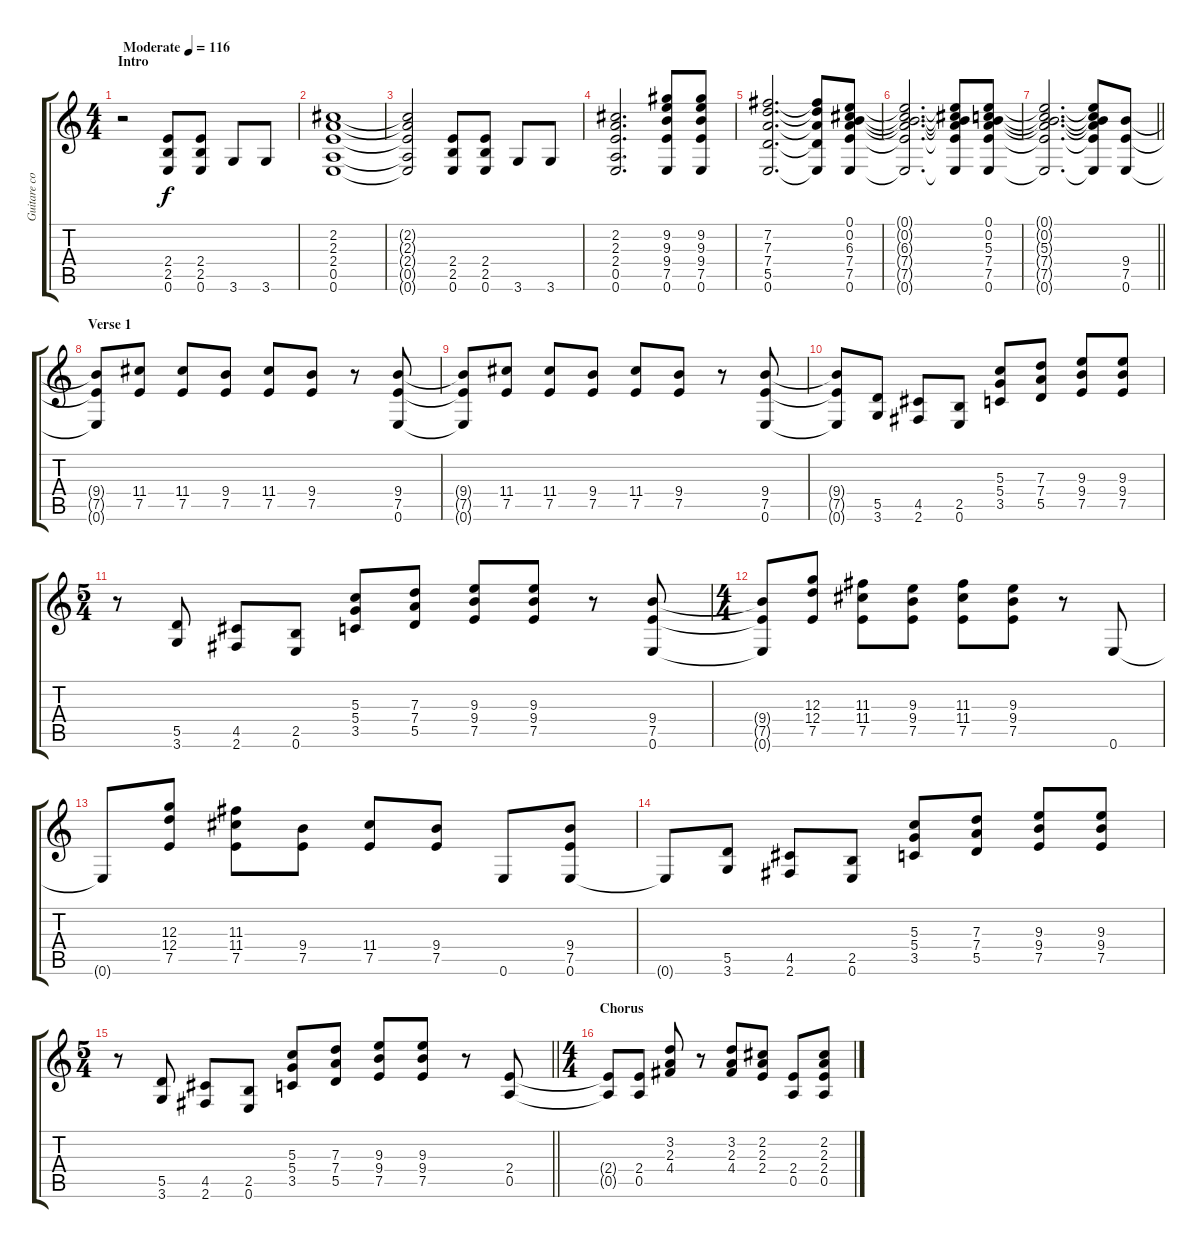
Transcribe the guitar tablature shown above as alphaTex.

\track ("Guitare complet" "Guitare co") {instrument overdrivenguitar}
\staff {score tabs}
\tuning (E4 B3 G3 D3 A2 E2) {hide}
\ts (4 4)
\section ("" "Intro")
\tempo (116 "Moderate")
\clef g2
\ks c
r.2{dy f instrument overdrivenguitar} (2.4 2.5 0.6).8 (2.4 2.5 0.6).8 3.6.8 3.6.8 |
(2.2 2.3 2.4 0.5 0.6).1 |
(2.2{t} 2.3{t} 2.4{t} 0.5{t} 0.6{t}).2 (2.4 2.5 0.6).8 (2.4 2.5 0.6).8 3.6.8 3.6.8 |
(2.2 2.3 2.4 0.5 0.6).2{d} (9.2 9.3 9.4 7.5 0.6).8 (9.2 9.3 9.4 7.5 0.6).8 |
(7.2 7.3 7.4 5.5 0.6).2{d} (7.2{t} 7.3{t} 7.4{t} 5.5{t} 0.6{t}).8 (0.1 0.2 6.3 7.4 7.5 0.6).8 |
(0.1{t} 0.2{t} 6.3{t} 7.4{t} 7.5{t} 0.6{t}).2{d} (0.1{t} 0.2{t} 6.3{t} 7.4{t} 7.5{t} 0.6{t}).8 (0.1 0.2 5.3 7.4 7.5 0.6).8 |
\barLineRight lightlight
(0.1{t} 0.2{t} 5.3{t} 7.4{t} 7.5{t} 0.6{t}).2{d} (0.1{t} 0.2{t} 5.3{t} 7.4{t} 7.5{t} 0.6{t}).8 (9.4 7.5 0.6).8 |
\section ("" "Verse 1")
(9.4{t} 7.5{t} 0.6{t}).8 (11.4 7.5).8 (11.4 7.5).8 (9.4 7.5).8 (11.4 7.5).8 (9.4 7.5).8 r.8 (9.4 7.5 0.6).8 |
(9.4{t} 7.5{t} 0.6{t}).8 (11.4 7.5).8 (11.4 7.5).8 (9.4 7.5).8 (11.4 7.5).8 (9.4 7.5).8 r.8 (9.4 7.5 0.6).8 |
(9.4{t} 7.5{t} 0.6{t}).8 (5.5 3.6).8 (4.5 2.6).8 (2.5 0.6).8 (5.3 5.4 3.5).8 (7.3 7.4 5.5).8 (9.3 9.4 7.5).8 (9.3 9.4 7.5).8 |
\ts (5 4)
r.8 (5.5 3.6).8 (4.5 2.6).8 (2.5 0.6).8 (5.3 5.4 3.5).8 (7.3 7.4 5.5).8 (9.3 9.4 7.5).8 (9.3 9.4 7.5).8 r.8 (9.4 7.5 0.6).8 |
\ts (4 4)
(9.4{t} 7.5{t} 0.6{t}).8 (12.3 12.4 7.5).8 (11.3 11.4 7.5).8 (9.3 9.4 7.5).8 (11.3 11.4 7.5).8 (9.3 9.4 7.5).8 r.8 0.6.8 |
0.6{t}.8 (12.3 12.4 7.5).8 (11.3 11.4 7.5).8 (9.4 7.5).8 (11.4 7.5).8 (9.4 7.5).8 0.6.8 (9.4 7.5 0.6).8 |
0.6{t}.8 (5.5 3.6).8 (4.5 2.6).8 (2.5 0.6).8 (5.3 5.4 3.5).8 (7.3 7.4 5.5).8 (9.3 9.4 7.5).8 (9.3 9.4 7.5).8 |
\ts (5 4)
\barLineRight lightlight
r.8 (5.5 3.6).8 (4.5 2.6).8 (2.5 0.6).8 (5.3 5.4 3.5).8 (7.3 7.4 5.5).8 (9.3 9.4 7.5).8 (9.3 9.4 7.5).8 r.8 (2.4 0.5).8 |
\ts (4 4)
\section ("" "Chorus")
(2.4{t} 0.5{t}).8 (2.4 0.5).8 (3.2 2.3 4.4).8 r.8 (3.2 2.3 4.4).8 (2.2 2.3 2.4).8 (2.4 0.5).8 (2.2 2.3 2.4 0.5).8
